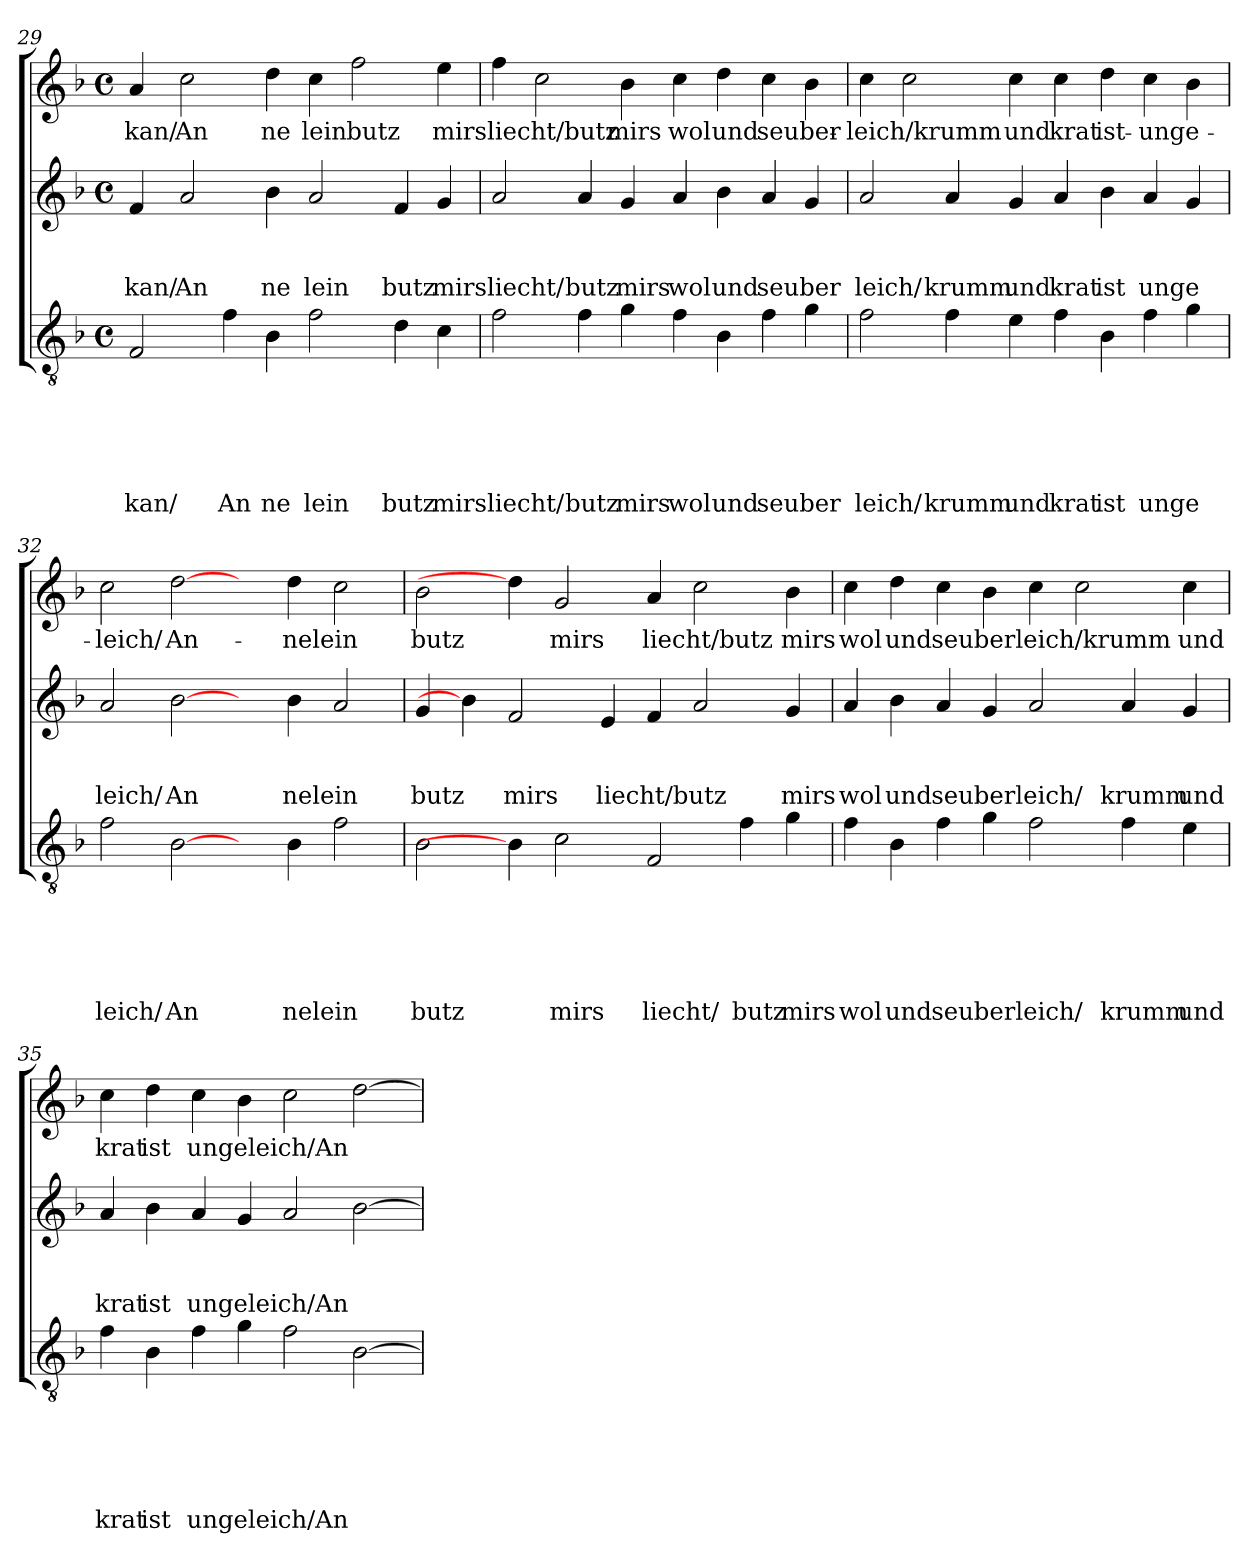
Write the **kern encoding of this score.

**kern	**text	**text	**text	**text	**text	**text	**kern	**text	**text	**text	**kern	**text
*part3	*part3	*part3	*part3	*part3	*part3	*part3	*part2	*part2	*part2	*part2	*part1	*part1
*staff3	*staff3	*staff3	*staff3	*staff3	*staff3	*staff3	*staff2	*staff2	*staff2	*staff2	*staff1	*staff1
*clefGv2	*	*	*	*	*	*	*clefG2	*	*	*	*clefG2	*
*k[b-]	*	*	*	*	*	*	*k[b-]	*	*	*	*k[b-]	*
*F:	*	*	*	*	*	*	*F:	*	*	*	*F:	*
*M4/4	*	*	*	*	*	*	*M4/4	*	*	*	*M4/4	*
*met(c)	*	*	*	*	*	*	*met(c)	*	*	*	*met(c)	*
=29	=29	=29	=29	=29	=29	=29	=29	=29	=29	=29	=29	=29
!	!	!	!	!	!	!LO:LY:b	!	!	!	!LO:LY:b	!	!LO:LY:b
2F/	.	.	.	.	.	kan/	4f/	.	.	kan/	4a/	kan/
!	!	!	!	!	!	!	!	!	!	!LO:LY:b	!	!LO:LY:b
.	.	.	.	.	.	.	2a/	.	.	An	2cc\	An
!	!	!	!	!	!	!LO:LY:b	!	!	!	!	!	!
4f\	.	.	.	.	.	An	.	.	.	.	.	.
!	!	!	!	!	!	!LO:LY:b	!	!	!	!LO:LY:b	!	!LO:LY:b
4B-\	.	.	.	.	.	ne	4b-\	.	.	ne	4dd\	ne
!	!	!	!	!	!	!LO:LY:b	!	!	!	!LO:LY:b	!	!LO:LY:b
2f\	.	.	.	.	.	lein	2a/	.	.	lein	4cc\	lein
!	!	!	!	!	!	!	!	!	!	!	!	!LO:LY:b
.	.	.	.	.	.	.	.	.	.	.	2ff\	butz
!	!	!	!	!	!	!LO:LY:b	!	!	!	!LO:LY:b	!	!
4d\	.	.	.	.	.	butz	4f/	.	.	butz	.	.
!	!	!	!	!	!	!LO:LY:b	!	!	!	!LO:LY:b	!	!LO:LY:b
4c\	.	.	.	.	.	mirs	4g/	.	.	mirs	4ee\	mirs
!!LO:LB:g=z
=30	=30	=30	=30	=30	=30	=30	=30	=30	=30	=30	=30	=30
!	!	!	!	!	!	!LO:LY:b	!	!	!	!LO:LY:b	!	!LO:LY:b
2f\	.	.	.	.	.	liecht/	2a/	.	.	liecht/	4ff\	liecht/butz
.	.	.	.	.	.	.	.	.	.	.	2cc\	.
!	!	!	!	!	!	!LO:LY:b	!	!	!	!LO:LY:b	!	!
4f\	.	.	.	.	.	butz	4a/	.	.	butz	.	.
!	!	!	!	!	!	!LO:LY:b	!	!	!	!LO:LY:b	!	!LO:LY:b
4g\	.	.	.	.	.	mirs	4g/	.	.	mirs	4b-\	mirs
!	!	!	!	!	!	!LO:LY:b	!	!	!	!LO:LY:b	!	!LO:LY:b
4f\	.	.	.	.	.	wol	4a/	.	.	wol	4cc\	wol
!	!	!	!	!	!	!LO:LY:b	!	!	!	!LO:LY:b	!	!LO:LY:b
4B-\	.	.	.	.	.	und	4b-\	.	.	und	4dd\	und
!	!	!	!	!	!	!LO:LY:b	!	!	!	!LO:LY:b	!	!LO:LY:b
4f\	.	.	.	.	.	seuber	4a/	.	.	seuber	4cc\	seuber-
4g\	.	.	.	.	.	.	4g/	.	.	.	4b-\	.
=31	=31	=31	=31	=31	=31	=31	=31	=31	=31	=31	=31	=31
!	!	!	!	!	!	!LO:LY:b	!	!	!	!LO:LY:b	!	!LO:LY:b
2f\	.	.	.	.	.	leich/	2a/	.	.	leich/	4cc\	-leich/krumm
.	.	.	.	.	.	.	.	.	.	.	2cc\	.
!	!	!	!	!	!	!LO:LY:b	!	!	!	!LO:LY:b	!	!
4f\	.	.	.	.	.	krumm	4a/	.	.	krumm	.	.
!	!	!	!	!	!	!LO:LY:b	!	!	!	!LO:LY:b	!	!LO:LY:b
4e\	.	.	.	.	.	und	4g/	.	.	und	4cc\	und
!	!	!	!	!	!	!LO:LY:b	!	!	!	!LO:LY:b	!	!LO:LY:b
4f\	.	.	.	.	.	krat	4a/	.	.	krat	4cc\	krat
!	!	!	!	!	!	!LO:LY:b	!	!	!	!LO:LY:b	!	!LO:LY:b
4B-\	.	.	.	.	.	ist	4b-\	.	.	ist	4dd\	ist-
!	!	!	!	!	!	!LO:LY:b	!	!	!	!LO:LY:b	!	!LO:LY:b
4f\	.	.	.	.	.	unge	4a/	.	.	unge	4cc\	-unge-
4g\	.	.	.	.	.	.	4g/	.	.	.	4b-\	.
=32	=32	=32	=32	=32	=32	=32	=32	=32	=32	=32	=32	=32
!	!	!	!	!	!	!LO:LY:b	!	!	!	!LO:LY:b	!	!LO:LY:b
2f\	.	.	.	.	.	leich/	2a/	.	.	leich/	2cc\	-leich/
!	!	!	!	!	!	!LO:LY:b	!	!	!	!LO:LY:b	!	!LO:LY:b
[2B-\	.	.	.	.	.	An	[2b-\	.	.	An	[2dd\	An-
4ryy	.	.	.	.	.	.	4ryy	.	.	.	4ryy	.
!	!	!	!	!	!	!LO:LY:b	!	!	!	!LO:LY:b	!	!LO:LY:b
4B-\	.	.	.	.	.	nelein	4b-\	.	.	nelein	4dd\	-nelein
2f\	.	.	.	.	.	.	2a/	.	.	.	2cc\	.
!!LO:PB:g=z
=33	=33	=33	=33	=33	=33	=33	=33	=33	=33	=33	=33	=33
!	!	!	!	!	!	!LO:LY:b	!	!	!	!LO:LY:b	!	!LO:LY:b
2B-\	.	.	.	.	.	butz	4g/	.	.	butz	2b-\	butz
.	.	.	.	.	.	.	4b-\]	.	.	.	.	.
!	!	!	!	!	!	!	!	!	!	!LO:LY:b	!	!
4B-\]	.	.	.	.	.	.	2f/	.	.	mirs	4dd\]	.
!	!	!	!	!	!	!LO:LY:b	!	!	!	!	!	!LO:LY:b
2c\	.	.	.	.	.	mirs	.	.	.	.	2g/	mirs
!	!	!	!	!	!	!	!	!	!	!LO:LY:b	!	!
.	.	.	.	.	.	.	4e/	.	.	liecht/butz	.	.
!	!	!	!	!	!	!LO:LY:b	!	!	!	!	!	!LO:LY:b
2F/	.	.	.	.	.	liecht/	4f/	.	.	.	4a/	liecht/butz
.	.	.	.	.	.	.	2a/	.	.	.	2cc\	.
!	!	!	!	!	!	!LO:LY:b	!	!	!	!	!	!
4f\	.	.	.	.	.	butz	.	.	.	.	.	.
!	!	!	!	!	!	!LO:LY:b	!	!	!	!LO:LY:b	!	!LO:LY:b
4g\	.	.	.	.	.	mirs	4g/	.	.	mirs	4b-\	mirs
=34	=34	=34	=34	=34	=34	=34	=34	=34	=34	=34	=34	=34
!	!	!	!	!	!	!LO:LY:b	!	!	!	!LO:LY:b	!	!LO:LY:b
4f\	.	.	.	.	.	wol	4a/	.	.	wol	4cc\	wol
!	!	!	!	!	!	!LO:LY:b	!	!	!	!LO:LY:b	!	!LO:LY:b
4B-\	.	.	.	.	.	und	4b-\	.	.	und	4dd\	und
!	!	!	!	!	!	!LO:LY:b	!	!	!	!LO:LY:b	!	!LO:LY:b
4f\	.	.	.	.	.	seuberleich/	4a/	.	.	seuberleich/	4cc\	seuberleich/krumm
4g\	.	.	.	.	.	.	4g/	.	.	.	4b-\	.
2f\	.	.	.	.	.	.	2a/	.	.	.	4cc\	.
.	.	.	.	.	.	.	.	.	.	.	2cc\	.
!	!	!	!	!	!	!LO:LY:b	!	!	!	!LO:LY:b	!	!
4f\	.	.	.	.	.	krumm	4a/	.	.	krumm	.	.
!	!	!	!	!	!	!LO:LY:b	!	!	!	!LO:LY:b	!	!LO:LY:b
4e\	.	.	.	.	.	und	4g/	.	.	und	4cc\	und
=35	=35	=35	=35	=35	=35	=35	=35	=35	=35	=35	=35	=35
!	!	!	!	!	!	!LO:LY:b	!	!	!	!LO:LY:b	!	!LO:LY:b
4f\	.	.	.	.	.	krat	4a/	.	.	krat	4cc\	krat
!	!	!	!	!	!	!LO:LY:b	!	!	!	!LO:LY:b	!	!LO:LY:b
4B-\	.	.	.	.	.	ist	4b-\	.	.	ist	4dd\	ist
!	!	!	!	!	!	!LO:LY:b	!	!	!	!LO:LY:b	!	!LO:LY:b
4f\	.	.	.	.	.	ungeleich/An	4a/	.	.	ungeleich/An	4cc\	ungeleich/An
4g\	.	.	.	.	.	.	4g/	.	.	.	4b-\	.
2f\	.	.	.	.	.	.	2a/	.	.	.	2cc\	.
[<2B-\	.	.	.	.	.	.	[<2b-\	.	.	.	[<2dd\	.
=	=	=	=	=	=	=	=	=	=	=	=	=
*-	*-	*-	*-	*-	*-	*-	*-	*-	*-	*-	*-	*-
